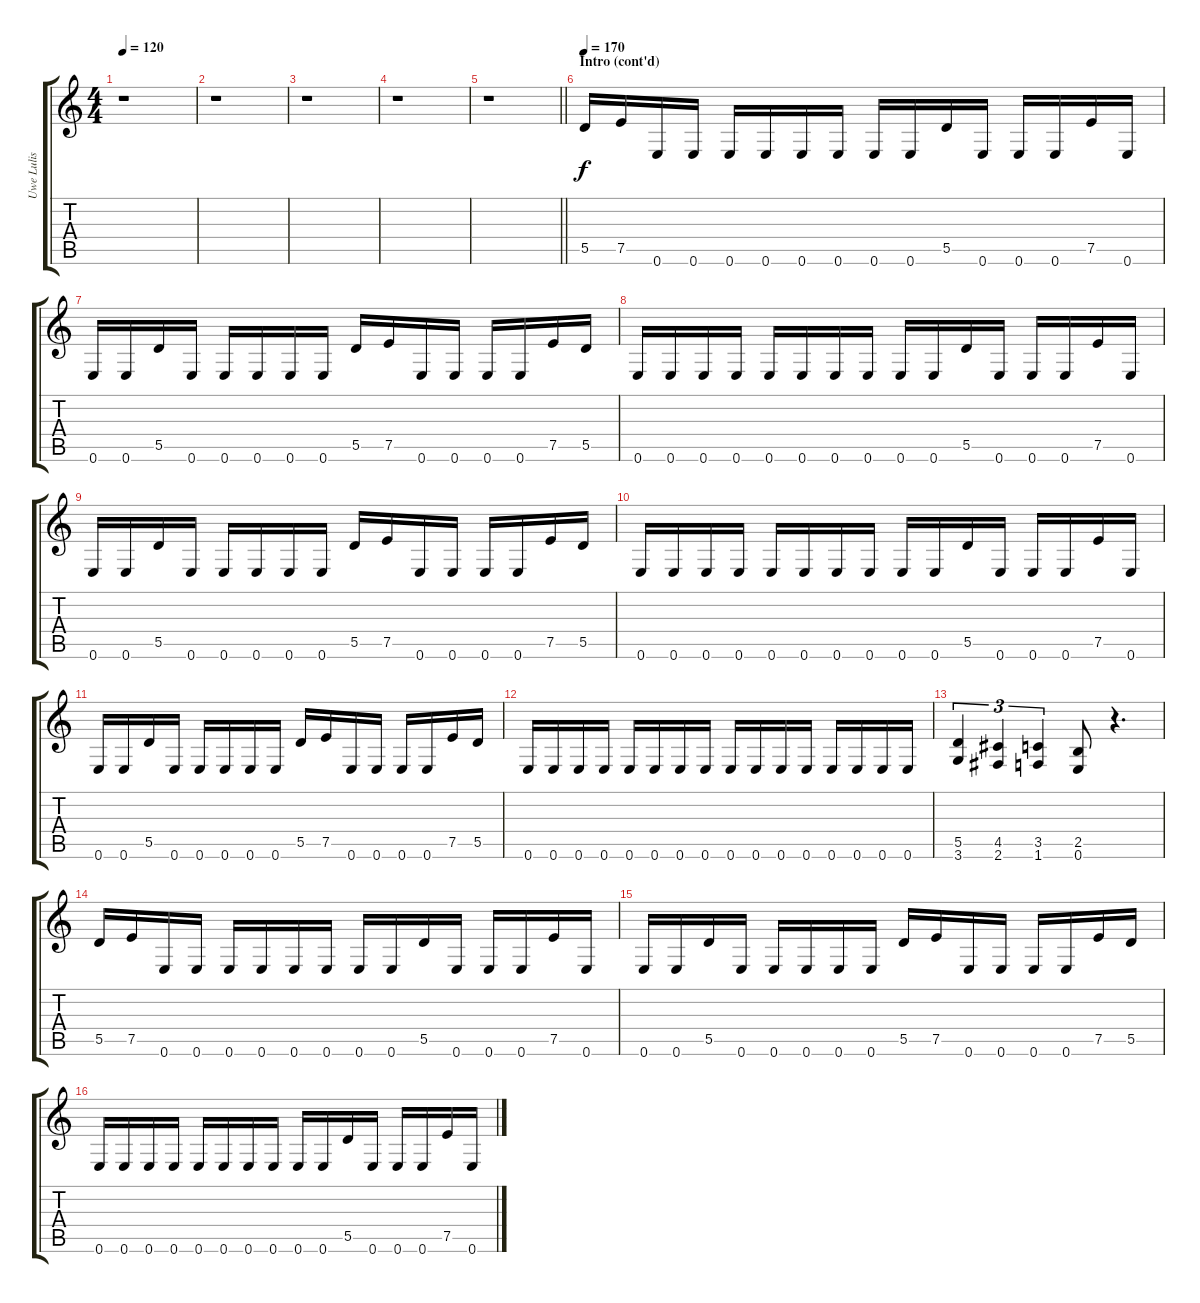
\track ("Uwe Lulis" "Uwe Lulis") {instrument distortionguitar}
\staff {score tabs}
\tuning (E4 B3 G3 D3 A2 E2) {hide}
\ts (4 4)
\tempo 120
\clef g2
\ks c
r.1{dy f} |
r.1 |
r.1 |
r.1 |
\barLineRight lightlight
r.1 |
\section ("" "Intro (cont'd)")
\tempo 170
5.5.16 7.5.16 0.6.16 0.6.16 0.6.16 0.6.16 0.6.16 0.6.16 0.6.16 0.6.16 5.5.16 0.6.16 0.6.16 0.6.16 7.5.16 0.6.16 |
0.6.16 0.6.16 5.5.16 0.6.16 0.6.16 0.6.16 0.6.16 0.6.16 5.5.16 7.5.16 0.6.16 0.6.16 0.6.16 0.6.16 7.5.16 5.5.16 |
0.6.16 0.6.16 0.6.16 0.6.16 0.6.16 0.6.16 0.6.16 0.6.16 0.6.16 0.6.16 5.5.16 0.6.16 0.6.16 0.6.16 7.5.16 0.6.16 |
0.6.16 0.6.16 5.5.16 0.6.16 0.6.16 0.6.16 0.6.16 0.6.16 5.5.16 7.5.16 0.6.16 0.6.16 0.6.16 0.6.16 7.5.16 5.5.16 |
0.6.16 0.6.16 0.6.16 0.6.16 0.6.16 0.6.16 0.6.16 0.6.16 0.6.16 0.6.16 5.5.16 0.6.16 0.6.16 0.6.16 7.5.16 0.6.16 |
0.6.16 0.6.16 5.5.16 0.6.16 0.6.16 0.6.16 0.6.16 0.6.16 5.5.16 7.5.16 0.6.16 0.6.16 0.6.16 0.6.16 7.5.16 5.5.16 |
0.6.16 0.6.16 0.6.16 0.6.16 0.6.16 0.6.16 0.6.16 0.6.16 0.6.16 0.6.16 0.6.16 0.6.16 0.6.16 0.6.16 0.6.16 0.6.16 |
(5.5 3.6).4{tu (3 2)} (4.5 2.6).4{tu (3 2)} (3.5 1.6).4{tu (3 2)} (2.5 0.6).8 r.4{d} |
5.5.16 7.5.16 0.6.16 0.6.16 0.6.16 0.6.16 0.6.16 0.6.16 0.6.16 0.6.16 5.5.16 0.6.16 0.6.16 0.6.16 7.5.16 0.6.16 |
0.6.16 0.6.16 5.5.16 0.6.16 0.6.16 0.6.16 0.6.16 0.6.16 5.5.16 7.5.16 0.6.16 0.6.16 0.6.16 0.6.16 7.5.16 5.5.16 |
0.6.16 0.6.16 0.6.16 0.6.16 0.6.16 0.6.16 0.6.16 0.6.16 0.6.16 0.6.16 5.5.16 0.6.16 0.6.16 0.6.16 7.5.16 0.6.16
